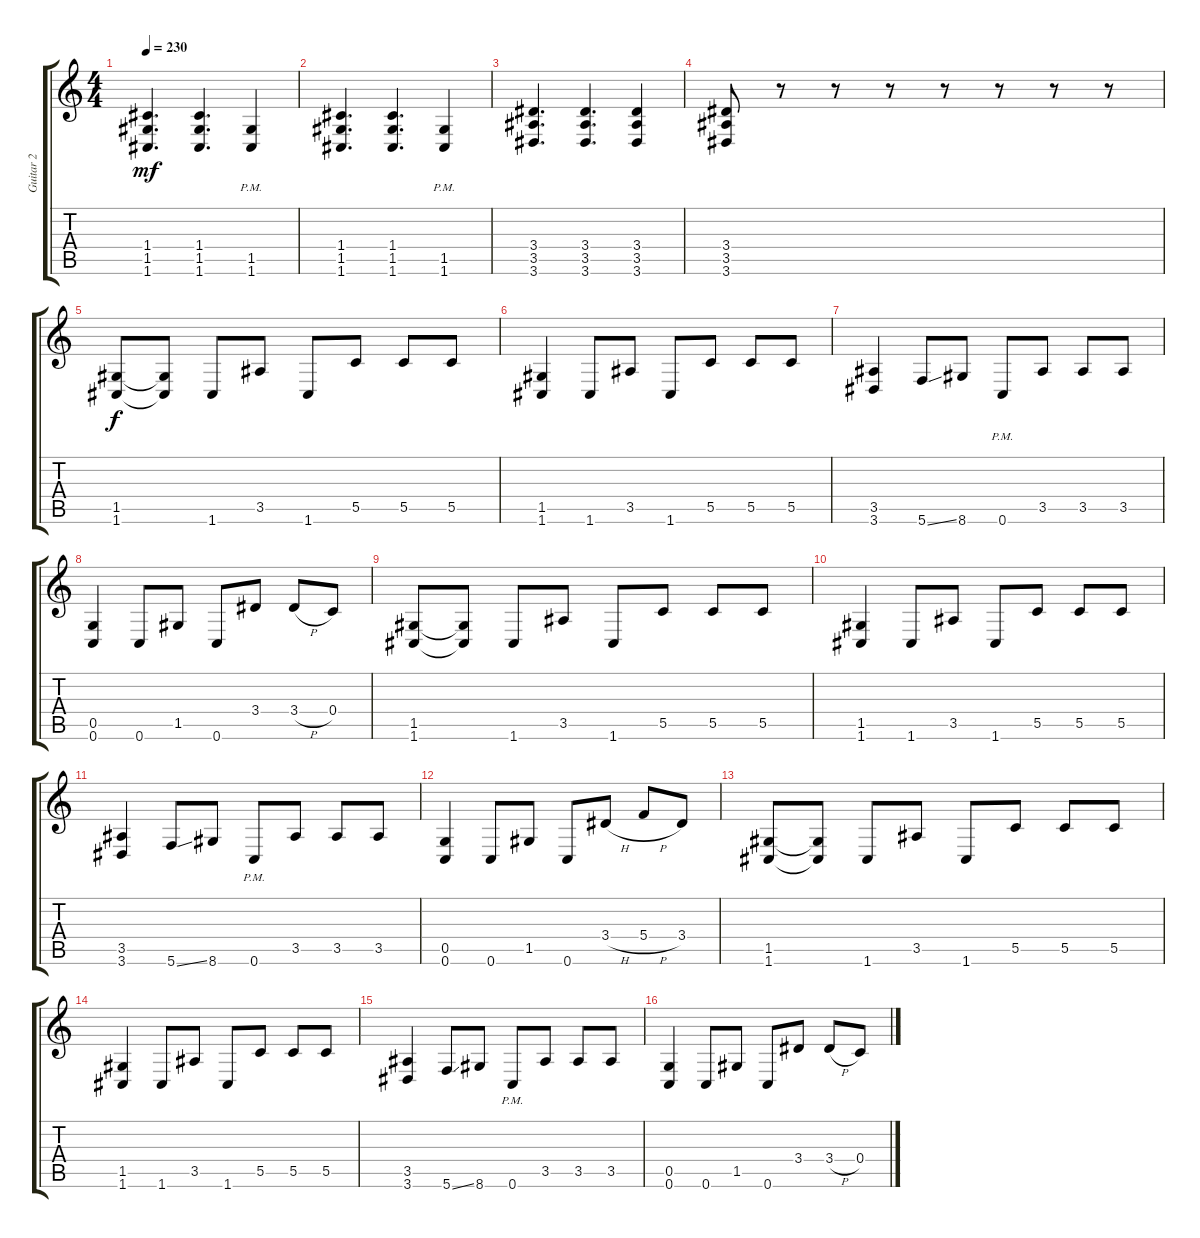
\track ("Guitar 2" "Guitar 2") {instrument distortionguitar}
\staff {score tabs}
\tuning (D4 A3 F3 C3 G2 C2) {hide}
\ts (4 4)
\tempo 230
\clef g2
\ks c
(1.4 1.5 1.6).4{d dy mf} (1.4 1.5 1.6).4{d} (1.5{pm} 1.6{pm}).4 |
(1.4 1.5 1.6).4{d} (1.4 1.5 1.6).4{d} (1.5{pm} 1.6{pm}).4 |
(3.4 3.5 3.6).4{d} (3.4 3.5 3.6).4{d} (3.4 3.5 3.6).4 |
(3.4 3.5 3.6).8 r.8 r.8 r.8 r.8 r.8 r.8 r.8 |
(1.5 1.6).8{dy f} (1.5{t} 1.6{t}).8 1.6.8 3.5.8 1.6.8 5.5.8 5.5.8 5.5.8 |
(1.5 1.6).4 1.6.8 3.5.8 1.6.8 5.5.8 5.5.8 5.5.8 |
(3.5 3.6).4 5.6{ss}.8 8.6.8 0.6{pm}.8 3.5.8 3.5.8 3.5.8 |
(0.5 0.6).4 0.6.8 1.5.8 0.6.8 3.4.8 3.4{h}.8 0.4.8 |
(1.5 1.6).8 (1.5{t} 1.6{t}).8 1.6.8 3.5.8 1.6.8 5.5.8 5.5.8 5.5.8 |
(1.5 1.6).4 1.6.8 3.5.8 1.6.8 5.5.8 5.5.8 5.5.8 |
(3.5 3.6).4 5.6{ss}.8 8.6.8 0.6{pm}.8 3.5.8 3.5.8 3.5.8 |
(0.5 0.6).4 0.6.8 1.5.8 0.6.8 3.4{h}.8 5.4{h}.8 3.4.8 |
(1.5 1.6).8 (1.5{t} 1.6{t}).8 1.6.8 3.5.8 1.6.8 5.5.8 5.5.8 5.5.8 |
(1.5 1.6).4 1.6.8 3.5.8 1.6.8 5.5.8 5.5.8 5.5.8 |
(3.5 3.6).4 5.6{ss}.8 8.6.8 0.6{pm}.8 3.5.8 3.5.8 3.5.8 |
(0.5 0.6).4 0.6.8 1.5.8 0.6.8 3.4.8 3.4{h}.8 0.4.8
